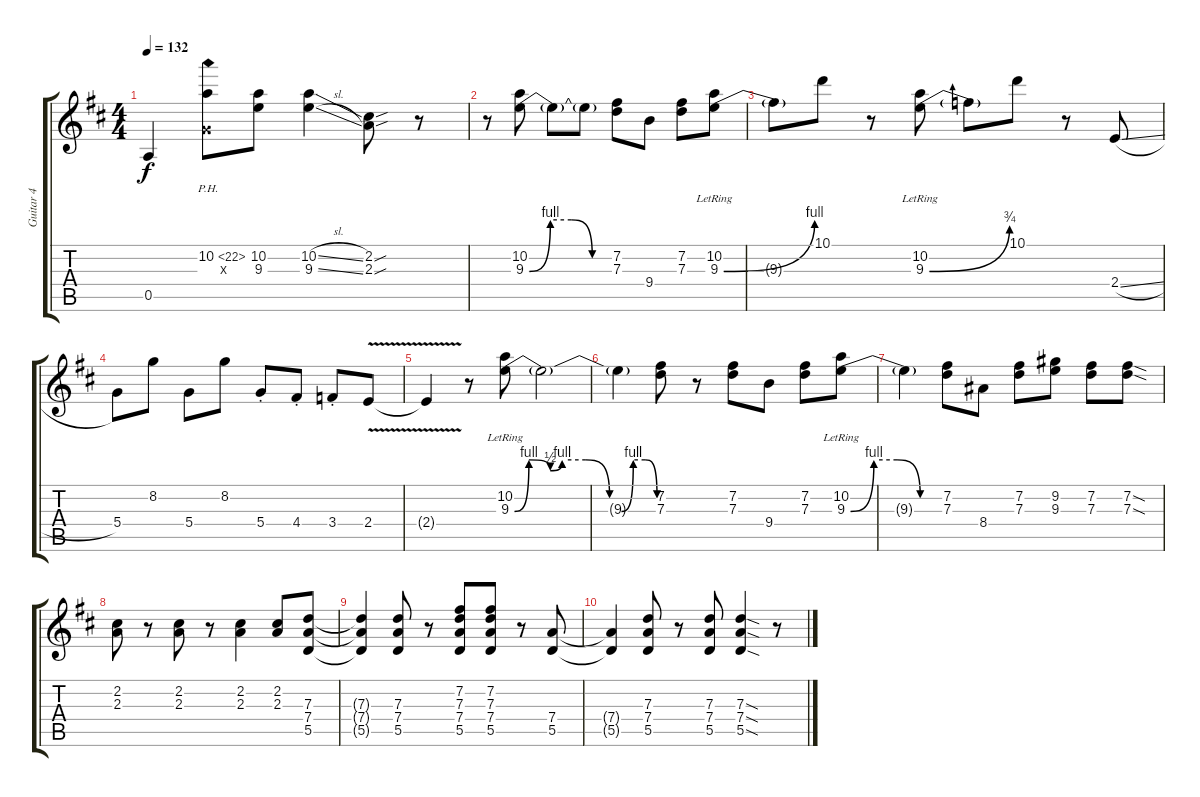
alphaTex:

\track ("Guitar 4" "Guitar 4") {instrument overdrivenguitar}
\staff {score tabs}
\tuning (E4 B3 G3 D3 A2 E2) {hide}
\ts (4 4)
\tempo 132
\clef g2
\ks d
0.5{t}.4{dy f} (10.2{ph 12} 0.3{x}).8 (10.2 9.3).8 (10.2{sl} 9.3{sl}).4 (2.2{sou} 2.3{sou}).8 r.8 |
r.8 (10.2 9.3{be (custom 0 0 15 4 30 4 45 0 60 0)}).8 9.3{t}.8 9.3{t}.8 (7.2 7.3).8 9.4.8 (7.2 7.3).8 (10.2{lr} 9.3{be (bend 0 0 60 4)}).8 |
9.3{t}.8 10.1.8 r.8 (10.2{lr} 9.3{be (bend 0 0 60 3)}).8 9.3{t}.8 10.1.8 r.8 2.4{sl}.8 |
5.4.8 8.2.8 5.4.8 8.2.8 5.4{st}.8 4.4{st}.8 3.4{st}.8 2.4{v}.8 |
2.4{t}.4 r.8 (10.2{lr} 9.3{be (custom 0 0 6 4 15 2 20 4 30 4 40 0 45 0 50 4 55 4 60 0)}).8 9.3{t}.2 |
9.3{t}.4 (7.2 7.3).8 r.8 (7.2 7.3).8 9.4.8 (7.2 7.3).8 (10.2{lr} 9.3{be (custom 0 0 15 4 30 4 45 0 60 0)}).8 |
9.3{t}.4 (7.2 7.3).8 8.4.8 (7.2 7.3).8 (9.2 9.3).8 (7.2 7.3).8 (7.2{sod} 7.3{sod}).8 |
(2.2 2.3).8 r.8 (2.2 2.3).8 r.8 (2.2 2.3).4 (2.2 2.3).8 (7.3 7.4 5.5).8 |
(7.3{t} 7.4{t} 5.5{t}).4 (7.3 7.4 5.5).8 r.8 (7.2 7.3 7.4 5.5).8 (7.2 7.3 7.4 5.5).8 r.8 (7.4 5.5).8 |
(7.4{t} 5.5{t}).4 (7.3 7.4 5.5).8 r.8 (7.3 7.4 5.5).8 (7.3{sod} 7.4{sod} 5.5{sod}).4 r.8
